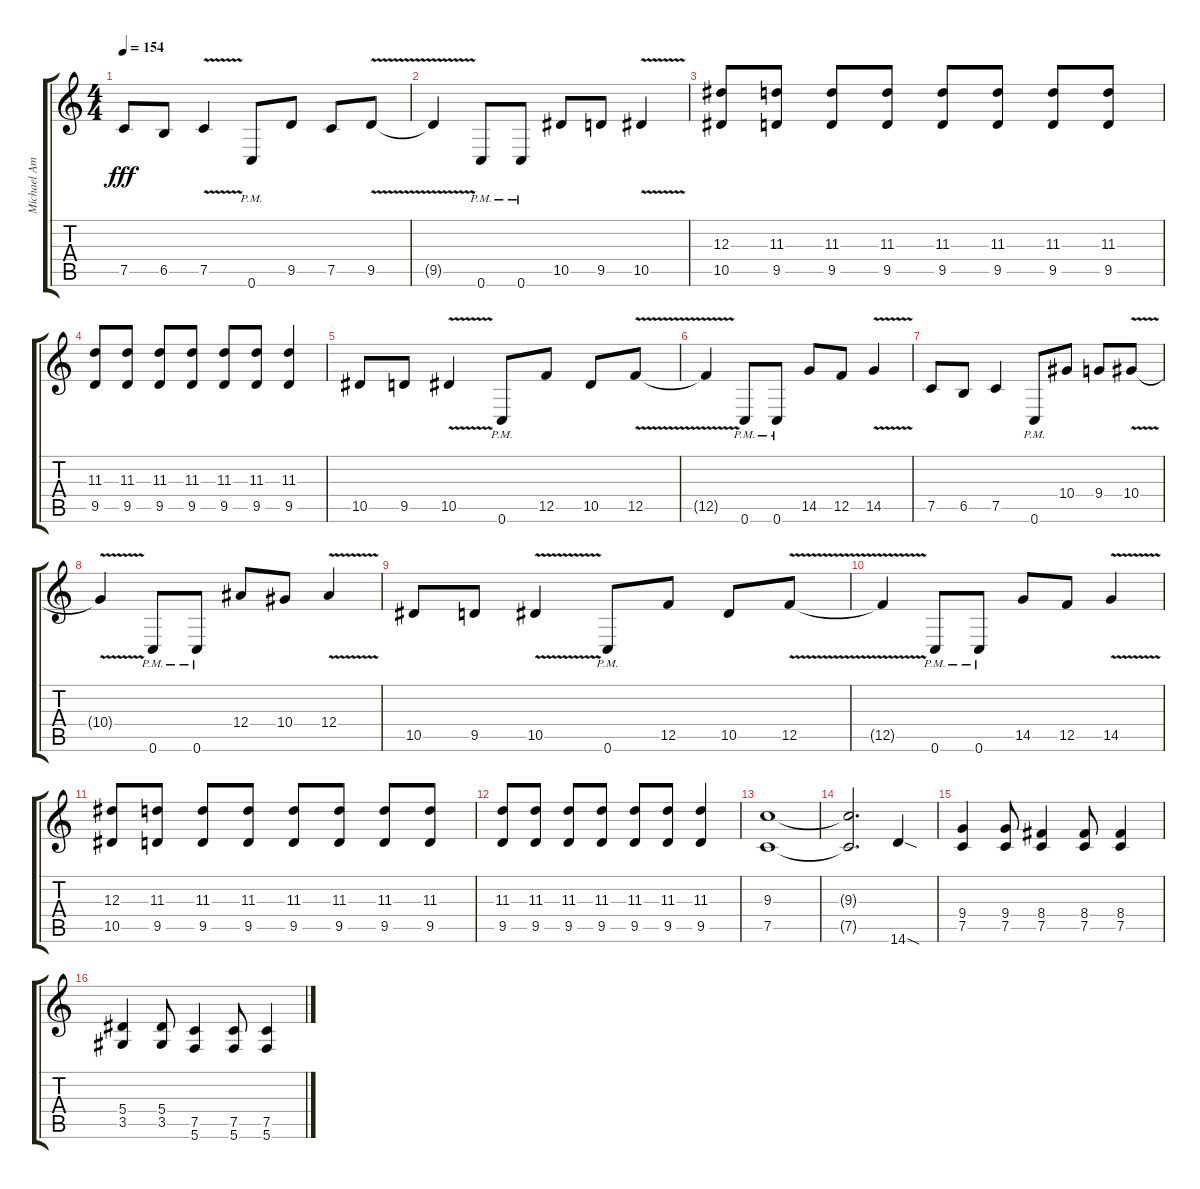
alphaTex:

\track ("Michael Amott" "Michael Am") {instrument overdrivenguitar}
\staff {score tabs}
\tuning (C4 G3 Eb3 Bb2 F2 C2) {hide}
\ts (4 4)
\tempo 154
\clef g2
\ks c
7.5.8{dy fff} 6.5.8 7.5{v}.4 0.6{pm}.8 9.5.8 7.5.8 9.5{v}.8 |
9.5{t}.4 0.6{pm}.8 0.6{pm}.8 10.5.8 9.5.8 10.5{v}.4 |
(12.3 10.5).8 (11.3 9.5).8 (11.3 9.5).8 (11.3 9.5).8 (11.3 9.5).8 (11.3 9.5).8 (11.3 9.5).8 (11.3 9.5).8 |
(11.3 9.5).8 (11.3 9.5).8 (11.3 9.5).8 (11.3 9.5).8 (11.3 9.5).8 (11.3 9.5).8 (11.3 9.5).4 |
10.5.8 9.5.8 10.5{v}.4 0.6{pm}.8 12.5.8 10.5.8 12.5{v}.8 |
12.5{t}.4 0.6{pm}.8 0.6{pm}.8 14.5.8 12.5.8 14.5{v}.4 |
7.5.8 6.5.8 7.5.4 0.6{pm}.8 10.4.8 9.4.8 10.4{v}.8 |
10.4{t}.4 0.6{pm}.8 0.6{pm}.8 12.4.8 10.4.8 12.4{v}.4 |
10.5.8 9.5.8 10.5{v}.4 0.6{pm}.8 12.5.8 10.5.8 12.5{v}.8 |
12.5{t}.4 0.6{pm}.8 0.6{pm}.8 14.5.8 12.5.8 14.5{v}.4 |
(12.3 10.5).8 (11.3 9.5).8 (11.3 9.5).8 (11.3 9.5).8 (11.3 9.5).8 (11.3 9.5).8 (11.3 9.5).8 (11.3 9.5).8 |
(11.3 9.5).8 (11.3 9.5).8 (11.3 9.5).8 (11.3 9.5).8 (11.3 9.5).8 (11.3 9.5).8 (11.3 9.5).4 |
(9.3 7.5).1{balance 8} |
(9.3{t} 7.5{t}).2{d} 14.6{sod}.4 |
(9.4 7.5).4 (9.4 7.5).8 (8.4 7.5).4 (8.4 7.5).8 (8.4 7.5).4 |
(5.4 3.5).4 (5.4 3.5).8 (7.5 5.6).4 (7.5 5.6).8 (7.5 5.6).4
